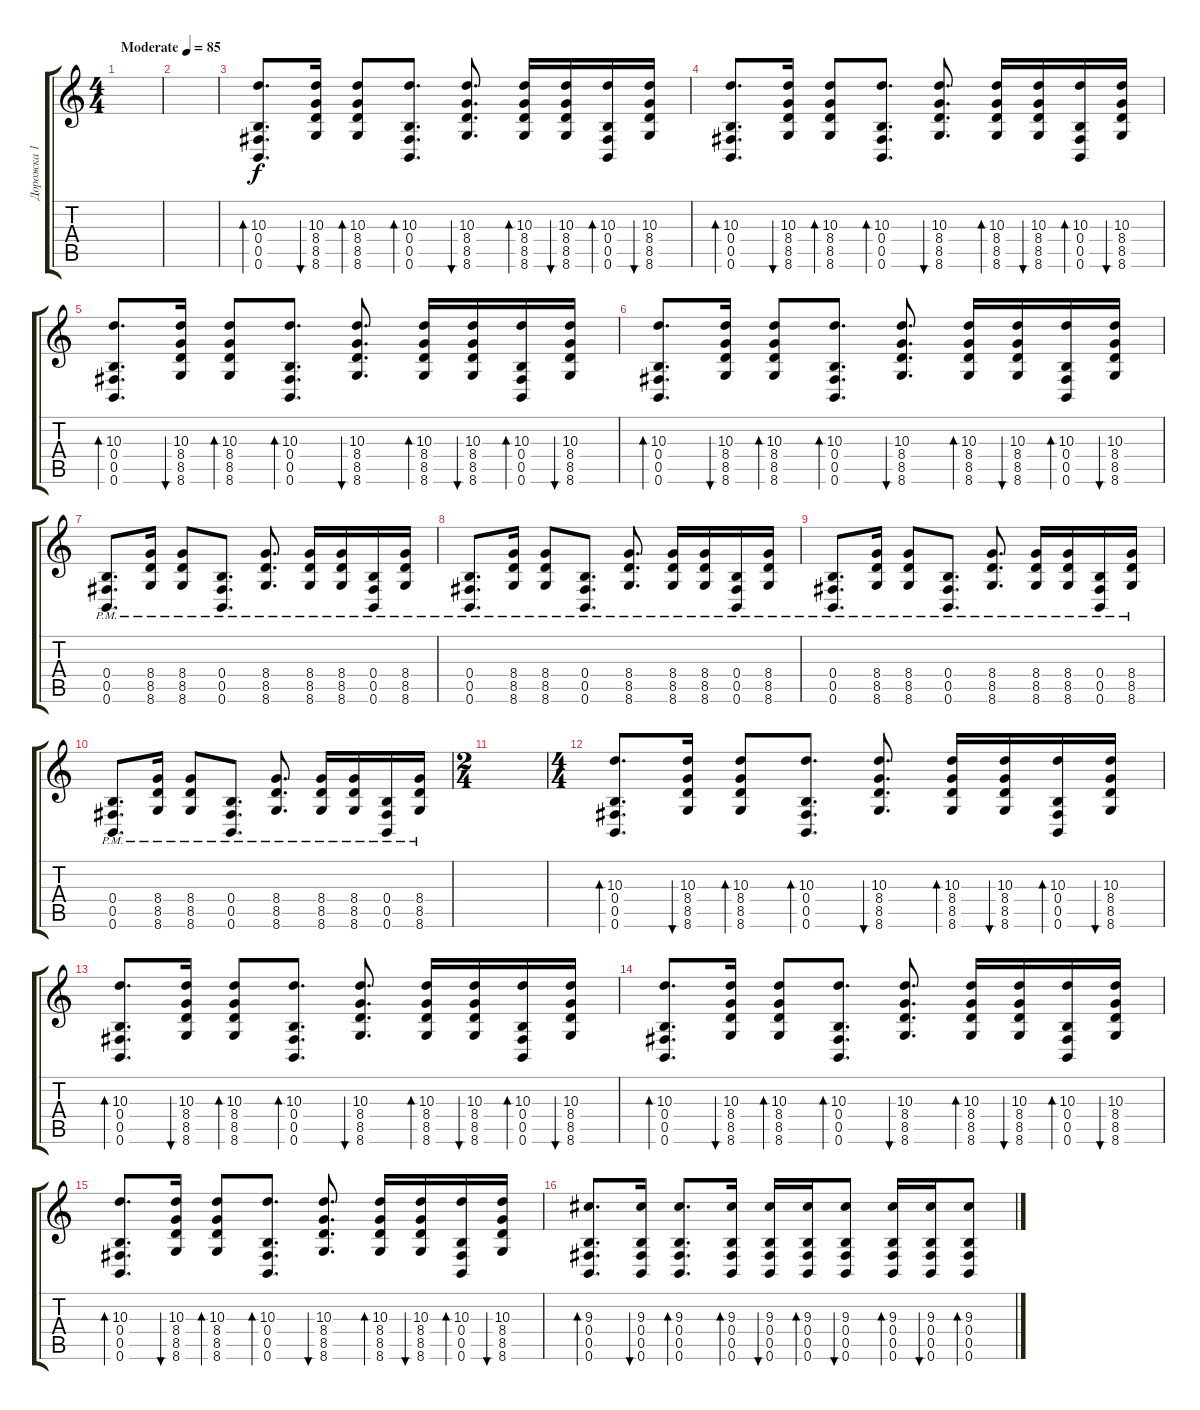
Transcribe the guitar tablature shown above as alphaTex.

\track ("Дорожка 1" "Дорожка 1") {instrument distortionguitar}
\staff {score tabs}
\tuning (Db4 Ab3 E3 B2 Gb2 B1) {hide}
\ts (4 4)
\tempo (85 "Moderate")
\clef g2
\ks c
|
|
(10.3 0.4 0.5 0.6).8{d bd 60} (10.3 8.4 8.5 8.6).16{bu 60} (10.3 8.4 8.5 8.6).8{bd 60} (10.3 0.4 0.5 0.6).8{d bd 60} (10.3 8.4 8.5 8.6).8{d bu 60} (10.3 8.4 8.5 8.6).16{bd 60} (10.3 8.4 8.5 8.6).16{bu 60} (10.3 0.4 0.5 0.6).16{bd 60} (10.3 8.4 8.5 8.6).16{bu 60} |
(10.3 0.4 0.5 0.6).8{d bd 60} (10.3 8.4 8.5 8.6).16{bu 60} (10.3 8.4 8.5 8.6).8{bd 60} (10.3 0.4 0.5 0.6).8{d bd 60} (10.3 8.4 8.5 8.6).8{d bu 60} (10.3 8.4 8.5 8.6).16{bd 60} (10.3 8.4 8.5 8.6).16{bu 60} (10.3 0.4 0.5 0.6).16{bd 60} (10.3 8.4 8.5 8.6).16{bu 60} |
(10.3 0.4 0.5 0.6).8{d bd 60} (10.3 8.4 8.5 8.6).16{bu 60} (10.3 8.4 8.5 8.6).8{bd 60} (10.3 0.4 0.5 0.6).8{d bd 60} (10.3 8.4 8.5 8.6).8{d bu 60} (10.3 8.4 8.5 8.6).16{bd 60} (10.3 8.4 8.5 8.6).16{bu 60} (10.3 0.4 0.5 0.6).16{bd 60} (10.3 8.4 8.5 8.6).16{bu 60} |
(10.3 0.4 0.5 0.6).8{d bd 60} (10.3 8.4 8.5 8.6).16{bu 60} (10.3 8.4 8.5 8.6).8{bd 60} (10.3 0.4 0.5 0.6).8{d bd 60} (10.3 8.4 8.5 8.6).8{d bu 60} (10.3 8.4 8.5 8.6).16{bd 60} (10.3 8.4 8.5 8.6).16{bu 60} (10.3 0.4 0.5 0.6).16{bd 60} (10.3 8.4 8.5 8.6).16{bu 60} |
(0.4{pm} 0.5{pm} 0.6{pm}).8{d} (8.4{pm} 8.5{pm} 8.6{pm}).16 (8.4{pm} 8.5{pm} 8.6{pm}).8 (0.4{pm} 0.5{pm} 0.6{pm}).8{d} (8.4{pm} 8.5{pm} 8.6{pm}).8{d} (8.4{pm} 8.5{pm} 8.6{pm}).16 (8.4{pm} 8.5{pm} 8.6{pm}).16 (0.4{pm} 0.5{pm} 0.6{pm}).16 (8.4{pm} 8.5{pm} 8.6{pm}).16 |
(0.4{pm} 0.5{pm} 0.6{pm}).8{d} (8.4{pm} 8.5{pm} 8.6{pm}).16 (8.4{pm} 8.5{pm} 8.6{pm}).8 (0.4{pm} 0.5{pm} 0.6{pm}).8{d} (8.4{pm} 8.5{pm} 8.6{pm}).8{d} (8.4{pm} 8.5{pm} 8.6{pm}).16 (8.4{pm} 8.5{pm} 8.6{pm}).16 (0.4{pm} 0.5{pm} 0.6{pm}).16 (8.4{pm} 8.5{pm} 8.6{pm}).16 |
(0.4{pm} 0.5{pm} 0.6{pm}).8{d} (8.4{pm} 8.5{pm} 8.6{pm}).16 (8.4{pm} 8.5{pm} 8.6{pm}).8 (0.4{pm} 0.5{pm} 0.6{pm}).8{d} (8.4{pm} 8.5{pm} 8.6{pm}).8{d} (8.4{pm} 8.5{pm} 8.6{pm}).16 (8.4{pm} 8.5{pm} 8.6{pm}).16 (0.4{pm} 0.5{pm} 0.6{pm}).16 (8.4{pm} 8.5{pm} 8.6{pm}).16 |
(0.4{pm} 0.5{pm} 0.6{pm}).8{d} (8.4{pm} 8.5{pm} 8.6{pm}).16 (8.4{pm} 8.5{pm} 8.6{pm}).8 (0.4{pm} 0.5{pm} 0.6{pm}).8{d} (8.4{pm} 8.5{pm} 8.6{pm}).8{d} (8.4{pm} 8.5{pm} 8.6{pm}).16 (8.4{pm} 8.5{pm} 8.6{pm}).16 (0.4{pm} 0.5{pm} 0.6{pm}).16 (8.4{pm} 8.5{pm} 8.6{pm}).16 |
\ts (2 4)
|
\ts (4 4)
(10.3 0.4 0.5 0.6).8{d bd 60} (10.3 8.4 8.5 8.6).16{bu 60} (10.3 8.4 8.5 8.6).8{bd 60} (10.3 0.4 0.5 0.6).8{d bd 60} (10.3 8.4 8.5 8.6).8{d bu 60} (10.3 8.4 8.5 8.6).16{bd 60} (10.3 8.4 8.5 8.6).16{bu 60} (10.3 0.4 0.5 0.6).16{bd 60} (10.3 8.4 8.5 8.6).16{bu 60} |
(10.3 0.4 0.5 0.6).8{d bd 60} (10.3 8.4 8.5 8.6).16{bu 60} (10.3 8.4 8.5 8.6).8{bd 60} (10.3 0.4 0.5 0.6).8{d bd 60} (10.3 8.4 8.5 8.6).8{d bu 60} (10.3 8.4 8.5 8.6).16{bd 60} (10.3 8.4 8.5 8.6).16{bu 60} (10.3 0.4 0.5 0.6).16{bd 60} (10.3 8.4 8.5 8.6).16{bu 60} |
(10.3 0.4 0.5 0.6).8{d bd 60} (10.3 8.4 8.5 8.6).16{bu 60} (10.3 8.4 8.5 8.6).8{bd 60} (10.3 0.4 0.5 0.6).8{d bd 60} (10.3 8.4 8.5 8.6).8{d bu 60} (10.3 8.4 8.5 8.6).16{bd 60} (10.3 8.4 8.5 8.6).16{bu 60} (10.3 0.4 0.5 0.6).16{bd 60} (10.3 8.4 8.5 8.6).16{bu 60} |
(10.3 0.4 0.5 0.6).8{d bd 60} (10.3 8.4 8.5 8.6).16{bu 60} (10.3 8.4 8.5 8.6).8{bd 60} (10.3 0.4 0.5 0.6).8{d bd 60} (10.3 8.4 8.5 8.6).8{d bu 60} (10.3 8.4 8.5 8.6).16{bd 60} (10.3 8.4 8.5 8.6).16{bu 60} (10.3 0.4 0.5 0.6).16{bd 60} (10.3 8.4 8.5 8.6).16{bu 60} |
(9.3 0.4 0.5 0.6).8{d bd 60} (9.3 0.4 0.5 0.6).16{bu 60} (9.3 0.4 0.5 0.6).8{d bd 60} (9.3 0.4 0.5 0.6).16{bd 60} (9.3 0.4 0.5 0.6).16{bu 60} (9.3 0.4 0.5 0.6).16{bd 60} (9.3 0.4 0.5 0.6).8{bu 60} (9.3 0.4 0.5 0.6).16{bd 60} (9.3 0.4 0.5 0.6).16{bu 60} (9.3 0.4 0.5 0.6).8{bd 60}
